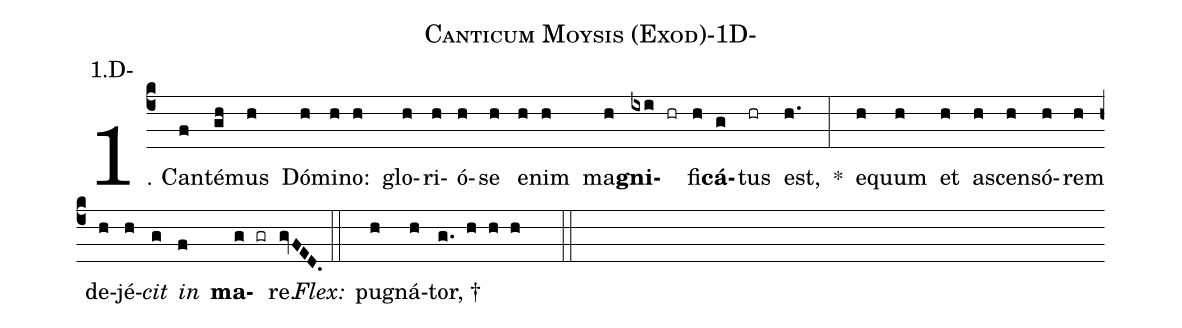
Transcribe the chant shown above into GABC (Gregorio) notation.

name: Canticum Moysis (Exod)-1D-;
annotation: 1.D-;
%%
(c4)1. Can(f)té(gh)mus(h) Dó(h)mi(h)no:(h) glo(h)ri(h)ó(h)se(h) e(h)nim(h) ma(h)<b>gni</b>(ixi hr)fi(h)<b>cá</b>(g)tus(hr) est,(h.) *(:) e(h)quum(h) et(h) a(h)scen(h)só(h)rem(h) de(h)jé(h)<i>cit</i>(g) <i>in</i>(f) <b>ma</b>(g gr)re.(gvFED.) (::)
<i>Flex:</i>()  pu(h)gná(h)tor, †(g. h h h  ::)
